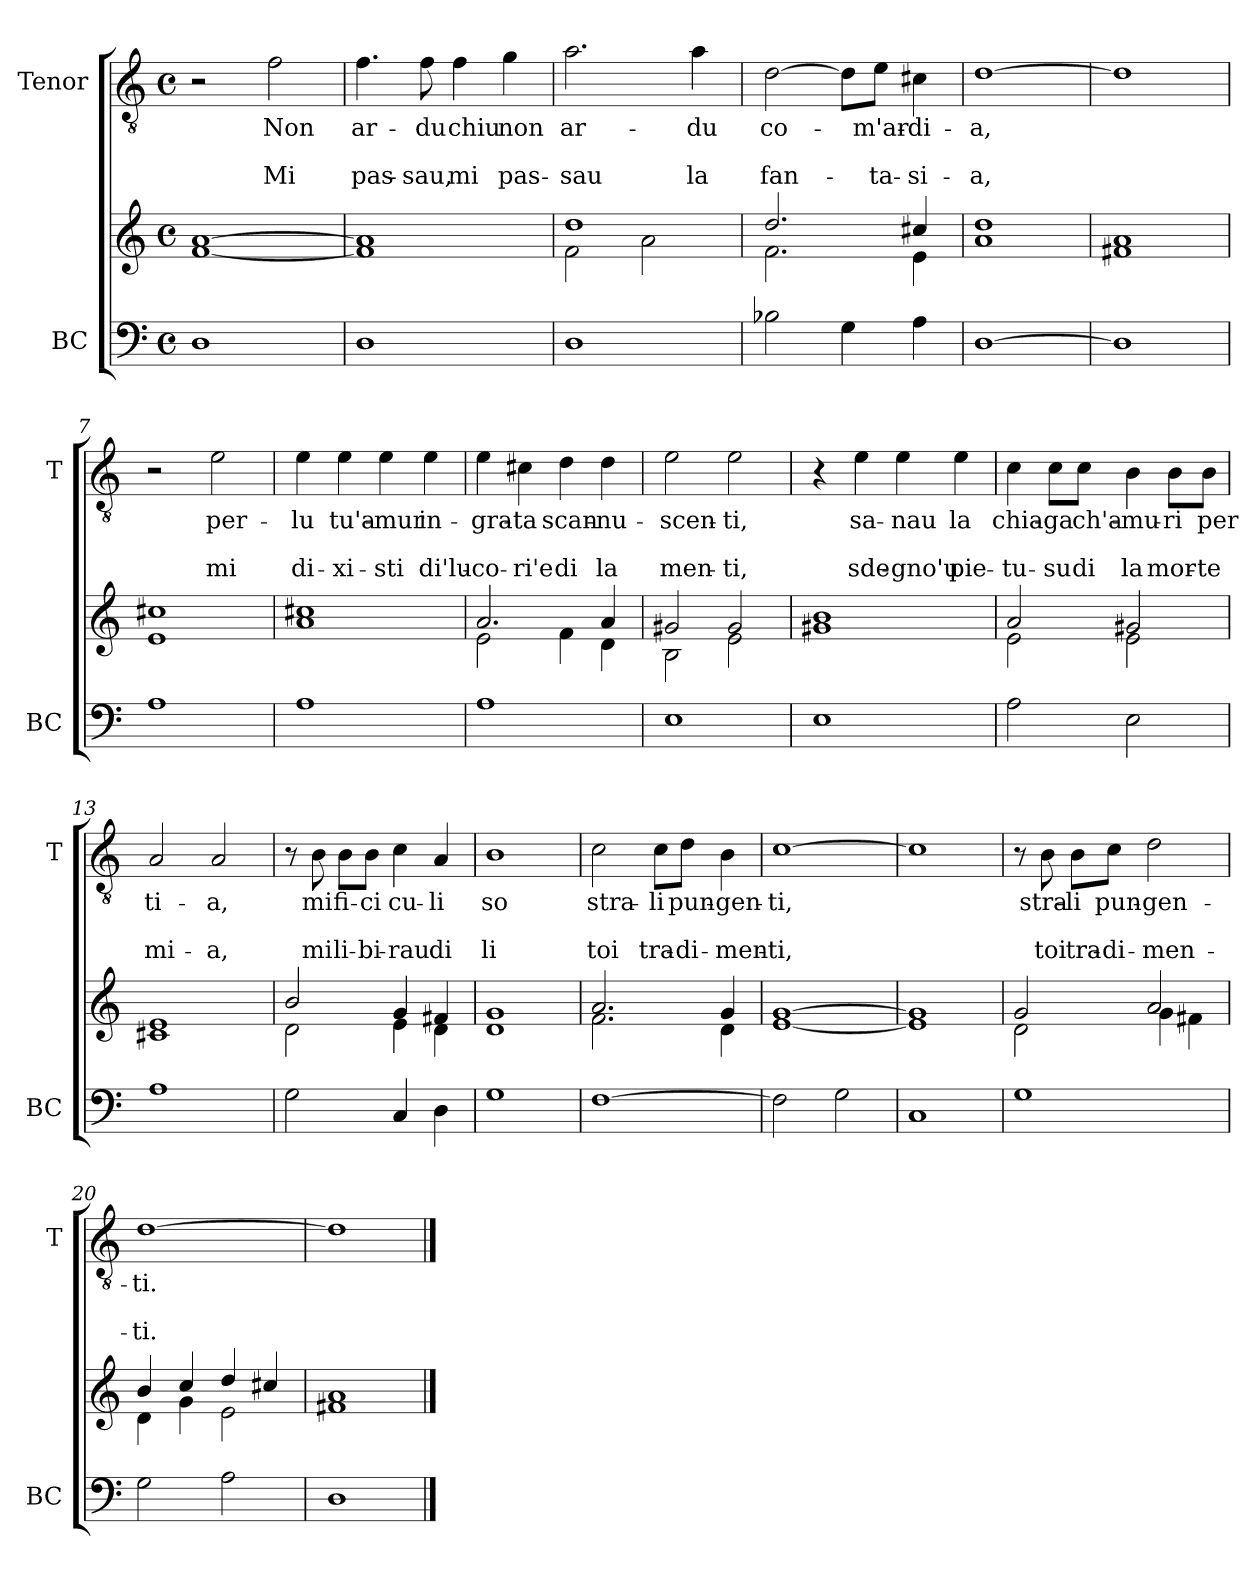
**kern	**kern	**kern	**text	**text	**text
*part2	*part2	*part1	*part1	*part1	*part1
*staff3	*staff2	*staff1	*staff1	*staff1	*staff1
*I"BC	*	*I"Tenor	*	*	*
*I'BC	*	*I'T	*	*	*
*clefF4	*clefG2	*clefGv2	*	*	*
*k[]	*k[]	*k[]	*	*	*
*C:	*C:	*C:	*	*	*
*M4/4	*M4/4	*M4/4	*	*	*
*met(c)	*met(c)	*met(c)	*	*	*
=1	=1	=1	=1	=1	=1
*	*^	*	*	*	*
1D	[>1a	[<1f	2r	.	.	.
!	!	!	!	!LO:LY:b	!	!LO:LY:b
.	.	.	2f\	Non	.	Mi
=2	=2	=2	=2	=2	=2	=2
!	!	!	!	!LO:LY:b	!	!LO:LY:b
1D	1a]	1f]	4.f\	ar-	.	pas-
!	!	!	!	!LO:LY:b	!	!LO:LY:b
.	.	.	8f\	-du	.	-sau,
!	!	!	!	!LO:LY:b	!	!LO:LY:b
.	.	.	4f\	chiu	.	mi
!	!	!	!	!LO:LY:b	!	!LO:LY:b
.	.	.	4g\	non	.	pas-
=3	=3	=3	=3	=3	=3	=3
!	!	!	!	!LO:LY:b	!	!LO:LY:b
1D	1dd	2f\	2.a\	ar-	.	-sau
.	.	2a\	.	.	.	.
!	!	!	!	!LO:LY:b	!	!LO:LY:b
.	.	.	4a\	-du	.	la
=4	=4	=4	=4	=4	=4	=4
!	!	!	!	!LO:LY:b	!	!LO:LY:b
2B-X\	2.dd/	2.f\	[2d\	co-	.	fan-
4G\	.	.	8d\L]	.	.	.
!	!	!	!	!LO:LY:b	!	!LO:LY:b
.	.	.	8e\J	-m'ar-	.	-ta-
!	!	!	!	!LO:LY:b	!	!LO:LY:b
4A\	4cc#X/	4e\	4c#X\	-di-	.	-si-
!!LO:LB:g=z
=5	=5	=5	=5	=5	=5	=5
!	!	!	!	!LO:LY:b	!	!LO:LY:b
[1D	1dd	1a	[1d	-a,	.	-a,
=6	=6	=6	=6	=6	=6	=6
1D]	1a	1f#X	1d]	.	.	.
=7	=7	=7	=7	=7	=7	=7
1A	1cc#X	1e	2r	.	.	.
!	!	!	!	!LO:LY:b	!	!LO:LY:b
.	.	.	2e\	per-	.	mi
=8	=8	=8	=8	=8	=8	=8
!	!	!	!	!LO:LY:b	!	!LO:LY:b
1A	1cc#X	1a	4e\	-lu	.	di-
!	!	!	!	!LO:LY:b	!	!LO:LY:b
.	.	.	4e\	tu'a-	.	-xi-
!	!	!	!	!LO:LY:b	!	!LO:LY:b
.	.	.	4e\	-mur	.	-sti
!	!	!	!	!LO:LY:b	!	!LO:LY:b
.	.	.	4e\	in-	.	di'lu-
=9	=9	=9	=9	=9	=9	=9
!	!	!	!	!LO:LY:b	!	!LO:LY:b
1A	2.a/	2e\	4e\	-gra-	.	-co-
!	!	!	!	!LO:LY:b	!	!LO:LY:b
.	.	.	4c#X\	-ta	.	-ri'e
!	!	!	!	!LO:LY:b	!	!LO:LY:b
.	.	4f\	4d\	scan-	.	di
!	!	!	!	!LO:LY:b	!	!LO:LY:b
.	4a/	4d\	4d\	-nu-	.	la
!!LO:LB:g=z
=10	=10	=10	=10	=10	=10	=10
!	!	!	!	!LO:LY:b	!	!LO:LY:b
1E	2g#X/	2B\	2e\	-scen-	.	men-
!	!	!	!	!LO:LY:b	!	!LO:LY:b
.	2g#/	2e\	2e\	-ti,	.	-ti,
=11	=11	=11	=11	=11	=11	=11
1E	1b	1g#X	4r	.	.	.
!	!	!	!	!LO:LY:b	!	!LO:LY:b
.	.	.	4e\	sa-	.	sde-
!	!	!	!	!LO:LY:b	!	!LO:LY:b
.	.	.	4e\	-nau	.	-gno'u
!	!	!	!	!LO:LY:b	!	!LO:LY:b
.	.	.	4e\	la	.	pie-
=12	=12	=12	=12	=12	=12	=12
!	!	!	!	!LO:LY:b	!	!LO:LY:b
2A\	2a/	2e\	4c\	chia-	.	-tu-
!	!	!	!	!LO:LY:b	!	!LO:LY:b
.	.	.	8c\L	-ga	.	-su
!	!	!	!	!LO:LY:b	!	!LO:LY:b
.	.	.	8c\J	ch'a-	.	di
!	!	!	!	!LO:LY:b	!	!LO:LY:b
2E\	2g#X/	2e\	4B\	-mu-	.	la
!	!	!	!	!LO:LY:b	!	!LO:LY:b
.	.	.	8B\L	-ri	.	mor-
!	!	!	!	!LO:LY:b	!	!LO:LY:b
.	.	.	8B\J	per	.	-te
=13	=13	=13	=13	=13	=13	=13
!	!	!	!	!LO:LY:b	!	!LO:LY:b
1A	1e	1c#X	2A/	ti-	.	mi-
!	!	!	!	!LO:LY:b	!	!LO:LY:b
.	.	.	2A/	-a,	.	-a,
!!LO:PB:g=z
=14	=14	=14	=14	=14	=14	=14
2G\	2b/	2d\	8r	.	.	.
!	!	!	!	!LO:LY:b	!	!LO:LY:b
.	.	.	8B\	mi	.	mi
!	!	!	!	!LO:LY:b	!	!LO:LY:b
.	.	.	8B\L	fi-	.	li-
!	!	!	!	!LO:LY:b	!	!LO:LY:b
.	.	.	8B\J	-ci	.	-bi-
!	!	!	!	!LO:LY:b	!	!LO:LY:b
4C/	4g/	4e\	4c\	cu-	.	-rau
!	!	!	!	!LO:LY:b	!	!LO:LY:b
4D\	4f#X/	4d\	4A/	-li	.	di
=15	=15	=15	=15	=15	=15	=15
!	!	!	!	!LO:LY:b	!	!LO:LY:b
1G	1g	1d	1B	so	.	li
=16	=16	=16	=16	=16	=16	=16
!	!	!	!	!LO:LY:b	!	!LO:LY:b
[1F	2.a/	2.f\	2c\	stra-	.	toi
!	!	!	!	!LO:LY:b	!	!LO:LY:b
.	.	.	8c\L	-li	.	tra-
!	!	!	!	!LO:LY:b	!	!LO:LY:b
.	.	.	8d\J	pun-	.	-di-
!	!	!	!	!LO:LY:b	!	!LO:LY:b
.	4g/	4d\	4B\	-gen-	.	-men-
=17	=17	=17	=17	=17	=17	=17
!	!	!	!	!LO:LY:b	!	!LO:LY:b
2F\]	[>1g	[<1e	[1c	-ti,	.	-ti,
2G\	.	.	.	.	.	.
!!LO:LB:g=z
=18	=18	=18	=18	=18	=18	=18
1C	1g]	1e]	1c]	.	.	.
=19	=19	=19	=19	=19	=19	=19
1G	2g/	2d\	8r	.	.	.
!	!	!	!	!LO:LY:b	!	!LO:LY:b
.	.	.	8B\	stra-	.	toi
!	!	!	!	!LO:LY:b	!	!LO:LY:b
.	.	.	8B\L	-li	.	tra-
!	!	!	!	!LO:LY:b	!	!LO:LY:b
.	.	.	8c\J	pun-	.	-di-
!	!	!	!	!LO:LY:b	!	!LO:LY:b
.	2a/	4g\	2d\	-gen-	.	-men-
.	.	4f#X\	.	.	.	.
=20	=20	=20	=20	=20	=20	=20
!	!	!	!	!LO:LY:b	!	!LO:LY:b
2G\	4b/	4d\	[1d	-ti.	.	-ti.
.	4cc/	4g\	.	.	.	.
2A\	4dd/	2e\	.	.	.	.
.	4cc#X/	.	.	.	.	.
=21	=21	=21	=21	=21	=21	=21
1D	1a	1f#X	1d]	.	.	.
*	*v	*v	*	*	*	*
==	==	==	==	==	==
*-	*-	*-	*-	*-	*-
